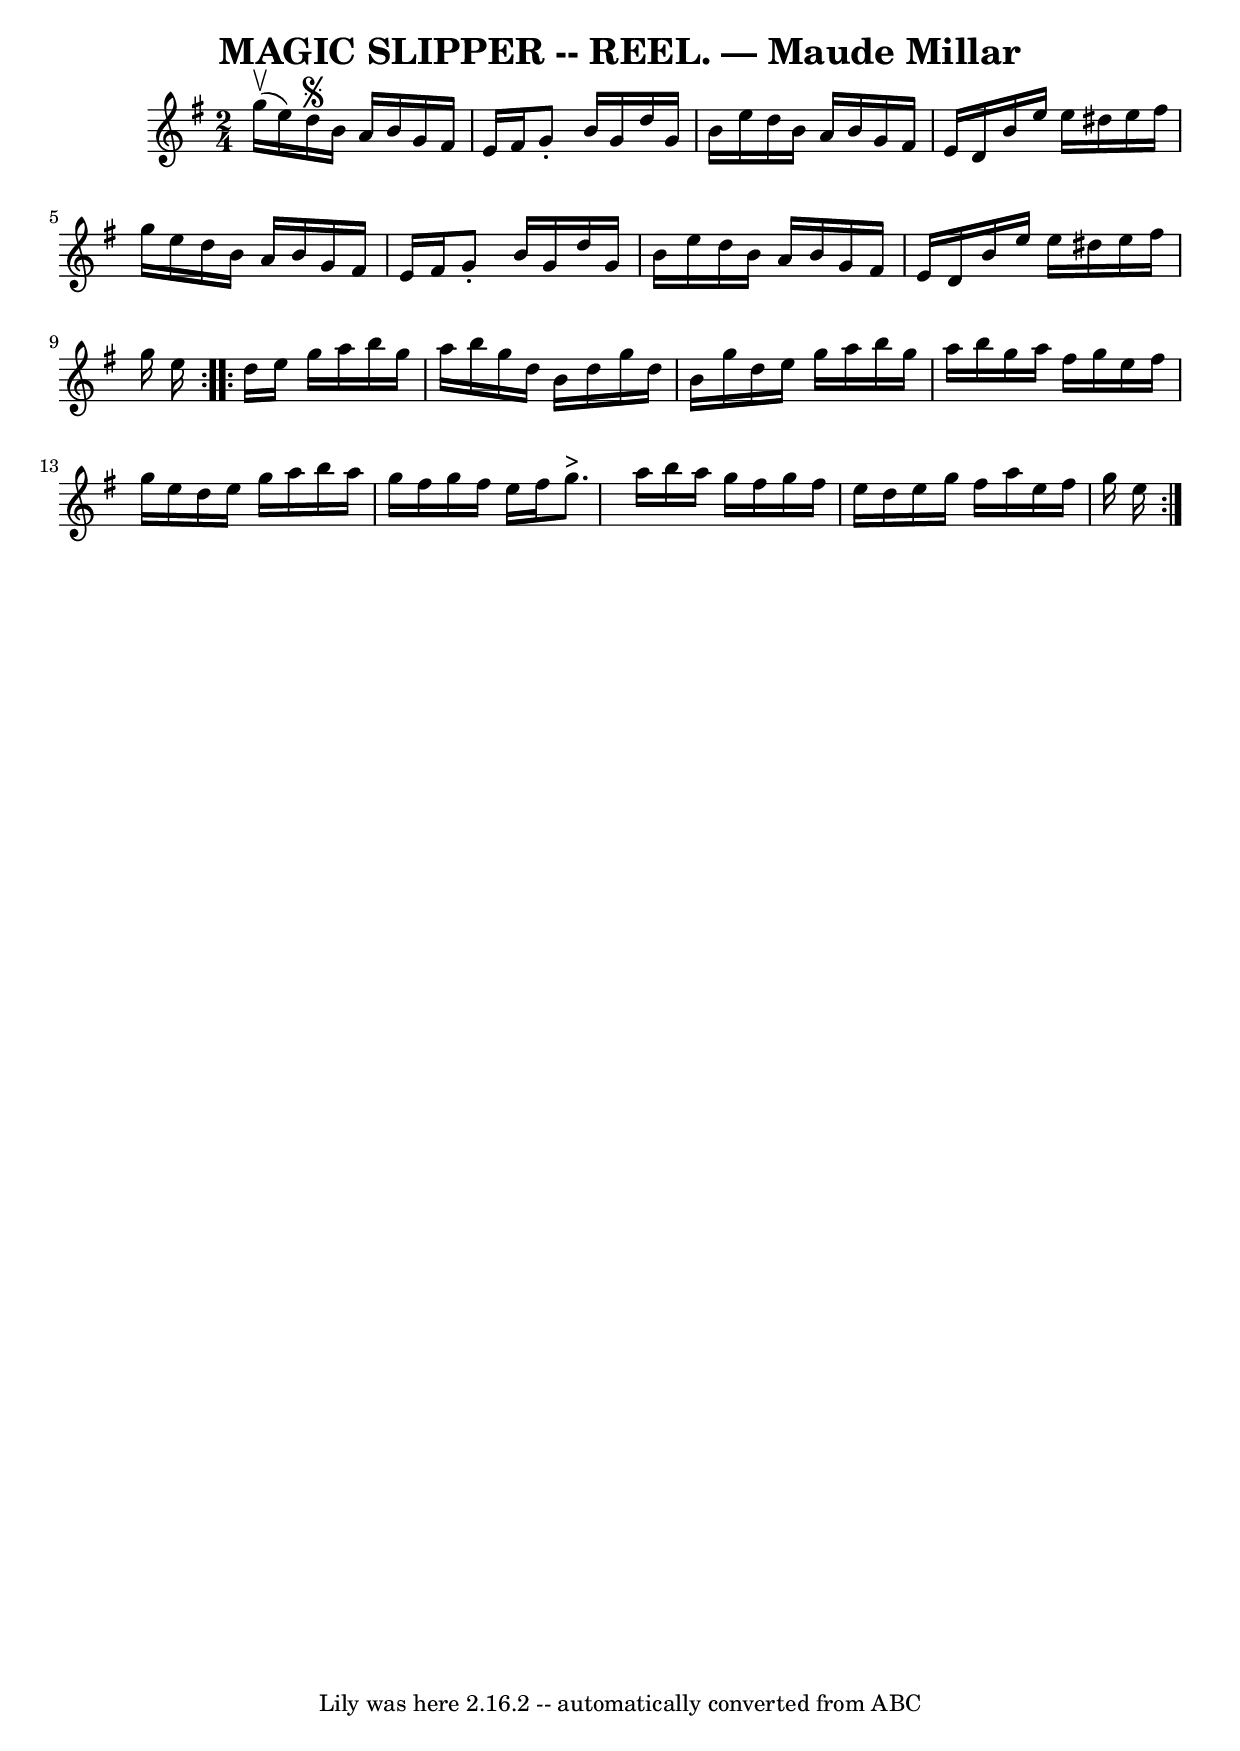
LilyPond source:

\version "2.16.2"
\include "Mammoth.ily"
\header {
  %% book = "Coles pg 30.1"
  crossRefNumber = "9"
  footnotes = "\\\\version of Maude Millar"
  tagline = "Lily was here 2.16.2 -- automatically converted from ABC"
  title = "MAGIC SLIPPER -- REEL. — Maude Millar"

}
voicedefault =  {



  \repeat volta 2 {

    \time 2/4 
    \key g \major
    g''16^\upbow(e''16)   |
    d''16^\segno 
    b'16 a'16 b'16 g'16 fis'16 e'16 fis'16  |
    g'8-.   
    b'16 g'16 d''16 g'16 b'16 e''16  |
    d''16 b'16    
    a'16 b'16 g'16 fis'16 e'16 d'16  |
    b'16 e''16    
    e''16 dis''16 e''16 fis''16 g''16 e''16  |
    d''16    
    b'16 a'16 b'16 g'16 fis'16 e'16 fis'16  |
    g'8-.   
    b'16 g'16 d''16 g'16 b'16 e''16  |
    d''16 b'16    
    a'16 b'16 g'16 fis'16 e'16 d'16  |
    b'16 e''16    
    e''16 dis''16 e''16 fis''16 g''16 e''16  
  }     
  \repeat volta 2 {
    
    d''16 e''16 g''16 a''16 b''16 g''16 a''16 b''16  
    |
    g''16 d''16 b'16 d''16 g''16 d''16 b'16 g''16  
    |
    d''16 e''16 g''16 a''16 b''16 g''16 a''16 b''16 
    |
    g''16 a''16 fis''16 g''16 e''16 fis''16 g''16    
    e''16  |
    d''16 e''16 g''16 a''16 b''16 a''16 g''16 
    fis''16  |
    g''16 fis''16 e''16 fis''16 g''8.^">"   
    a''16  |
    b''16 a''16 g''16 fis''16 g''16 fis''16    
    e''16 d''16  |
    e''16 g''16 fis''16 a''16 e''16    
    fis''16 g''16 e''16    
  }   

}

\score{
  <<

    \context Staff="default"
    {
      \voicedefault 
      
    }

  >>
  \layout {
    
  }
  \midi {
  }

}
